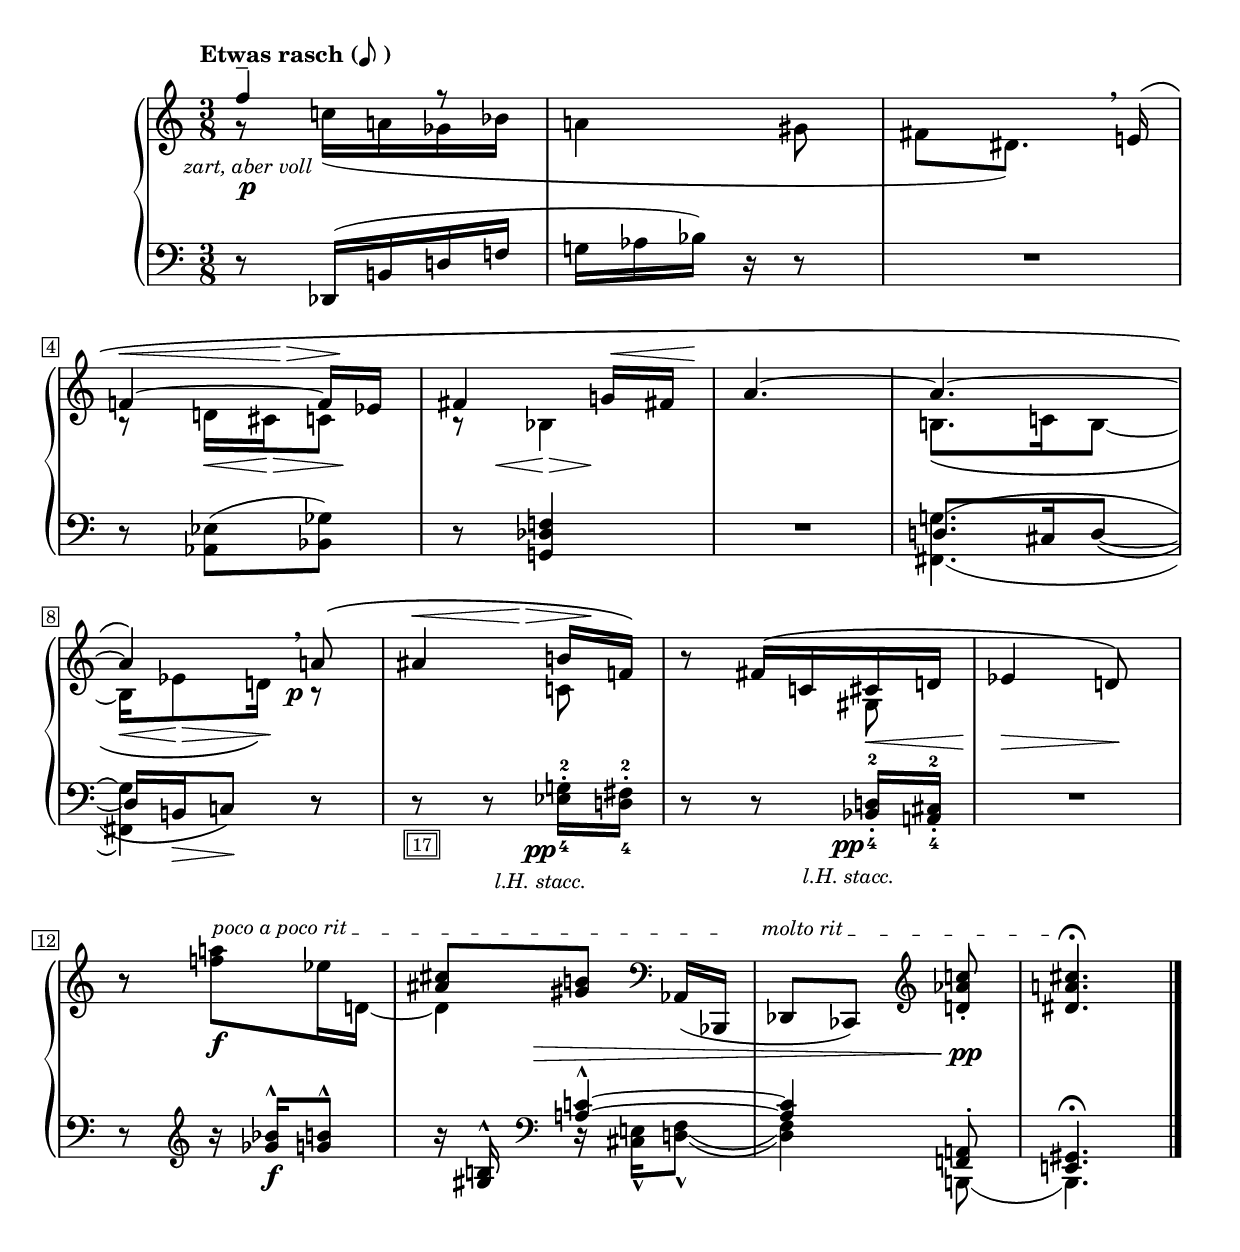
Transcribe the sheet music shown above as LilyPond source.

Global = {
  \key c \major
  \time 3/8
  \include "../global.ly"
}

lH = \markup { \small\italic "l.H" }
rH = \markup { \small\italic "r.H" }

pocoapocorit = {
  \override TextSpanner.bound-details.left.text = \markup {
    \small\italic "poco a poco rit "
  }
}
moltorit = {
  \override TextSpanner.bound-details.left.text = \markup {
    \small\italic "molto rit "
  }
}

Sopran = \context Voice = "one" \relative c'' {
  \voiceOne
  \override MultiMeasureRest.staff-position = #0
  \override Rest.staff-position = #0
  \stemUp\slurNeutral\tieUp
  \tempo \markup {
    \bold\concat { "Etwas rasch (" { \tiny\note {8} #1 } " )" }
  }
  %1
  | f4^- f8\rest
  | s4.
  | s4 s16
    \shape #'(
      (( -1 . 3.5) (0 . 4) (0 . 3.5) (0 . 3.5))
      (( 0 . 0) (0 . 0) (0 . 0) (0 . 0))
      (( 0 . 2) (0 . 2) (0 . 2) (0 . 2))
    ) PhrasingSlur
    \once\override PhrasingSlur.outside-staff-priority = #300
    e,!16\(
    \break
  | f!4~\tweak shorten-pair #'(0 . 4)^\< f16[\!\tweak shorten-pair #'(-4 . 4)\> ees]\!
  %5
  | fis4
    g!16[^\tweak shorten-pair #'(1 . -2)\< fis]\!
  | a4.~
  | a4.~
    \break
  | a4\)
    \once\override Staff.TextScript.extra-offset = #'(-2.2 . 2.2)
    \once\override PhrasingSlur.outside-staff-priority = #300
    a!8\(_\markup {\dynamic p }
  | ais4\tweak shorten-pair #'(0 . 4)^\< b!16[\!\tweak shorten-pair #'(-4 . 4)\> f!]\)\!
  %10
  | r8 fis16[\( c! cis d!]
  | ees4 d!8\)
    \break
  | r8 s4
  | <ais' cis>8[ <gis b!>] \clef bass aes,,16[( bes,]\moltorit
  | \once\override TextSpanner.extra-offset = #'(-2 . -1.6)
    des8[\startTextSpan ces]) \clef treble <d''! aes' c!>_.
  %15
  | <dis a'! cis>4.\stopTextSpan\fermata
  \fine
}

Alto = \context Voice = "two" \relative c'' {
  \voiceTwo
  \override MultiMeasureRest.staff-position = #0
  \override Rest.staff-position = #0
  \stemDown\slurUp
  %1
  | g8\rest c!16[_( a! ges bes]
  | a!4 gis8
  | fis[ dis8.])\breathe s16
  | b8\rest d!16[ cis c!8]
  %5
  | b\rest bes4
  | s4.
  | \once\override PhrasingSlur.outside-staff-priority = #300
    b!8.[_\( c!16 b8]~
  | b16[\< ees8\!\> d!16\!]\)\breathe b8\rest
  | s4 c!8
  %10
  | s4 gis8
  | s4.
  | r8\pocoapocorit <f''! a!>8_\f[\startTextSpan ees16 d,!~]
  | d4 s16 s\stopTextSpan
}

Tenor = \context Voice = "three" \relative c' {
  \voiceThree
  \override MultiMeasureRest.staff-position = #0
  \override Rest.staff-position = #0
  \phrasingSlurDown\tieDown
  %1
  | s4.*6
  | d,!8.[ cis16
    \shape #'(
      (( 0 . 0) (0 . 0) (0 . 0) (0 . 0))
      (( 0 . -1) (0 . -2) (0 . 0) (0 . 0))
    ) PhrasingSlur
    d8~]\(
  | d16[ b!_\> c!8]\)\! r
  | s4.*4
  %13
  | s8 <a'! c!>4^~^\marcato
  | q4 <f,! a!>8^.
  | <e! gis>4.\fermata
}

Bass = \context Voice = "four" \relative c {
  \voiceFour
  \override MultiMeasureRest.staff-position = #0
  \override Rest.staff-position = #0
  \phrasingSlurNeutral\stemNeutral\slurNeutral\tieNeutral
  %1
  | r8 des,16[( b'! d! f!]
  | g![ aes bes]) r16 r8
  | R1*3/8
  | r8 \stemDown <aes, ees'>[( <bes ges'>])
  %5
  | r8 \stemUp <g! des' f!>4
  | R1*3/8
  | \stemDown
    \override Tie.details.height-limit = #3
    <fis g'!>4.~
  | q4 r8
  | r_\markup \annotation {17} r
    \once\override Staff.TextScript.extra-offset = #'(-6 . 1)
    <ees'-4 g!-2>16^._\markup {
      \center-column {
        \line { \dynamic pp }
        \line { \small\italic "l.H. stacc." }
      }
    }
    [ <d!-4 fis-2>^.]
  %10
  | r8 r \stemUp
    \once\override Staff.TextScript.extra-offset = #'(-6 . 1)
    <bes-4 d!-2>16_._\markup {
      \center-column {
        \line { \dynamic pp }
        \line { \small\italic "l.H. stacc." }
      }
    }
    [ <a!-4 cis-2>_.]
  | R1*3/8
  | r8 \clef treble r16 <ges'' bes>^\marcato\f[ <g! b!>8^\marcato]
  | r16 <gis, b!>^\marcato \clef bass r16 \stemDown <cis, e!>_\marcato[ <d! f>8_\marcato_~]
  | q4 b,!8_~
  %15
  | b4.
  \fine
}

centerDynamics = {
  %1
  | \once\override Staff.TextScript.extra-offset = #'(-5 . 3.5)
    s4_\markup {
      \center-column {
        \line { \small\italic "zart, aber voll" }
        \raise #1 \line { \dynamic p }
      }
    } s8
  | s4.*2
  | s8 s16\< s\!\> s32 s\! s16
  %5
  | s s\< s\!\tweak shorten-pair #'(0 . -2)\> s\! s s
  | s4.*4
  %10
  | s8 s s\<
  | s8\!\> s s\!
  | s4.
  | s8 s\tweak shorten-pair #'(-4 . 0)\> s
  | s s s\!\pp
}

\score {
  \new PianoStaff \with { connectArpeggios = ##t }
  <<
    \accidentalStyle Score.piano
    \context Staff = "upper" <<
      \set Staff.midiInstrument = #"acoustic grand"
      \Global
      \clef treble
      \Sopran
      \Alto
    >>
    \context Dynamics <<
      \Global \centerDynamics
    >>
    \context Staff = "lower" <<
      \set Staff.midiInstrument = #"acoustic grand"
      \Global
      \clef bass
      \Tenor
      \Bass
    >>
  >>
  \header {
    %composer = "Arnold Schönberg"
    %opus = "Op. 19"
    title = \markup {
      \fill-line {
        \center-column {
          \line { \abs-fontsize #20 "V." }
        }
      }
    }
    subtitle = #f
  }
  \layout {
    \context {
      \PianoStaff
      % More space between staves in the same PianoStaff
      \override StaffGrouper.staff-staff-spacing.minimum-distance = 14
      %\override TextScript.font-shape = #'italic
    }
  }
  \midi {
    \tempo 4 = 48
  }
}
